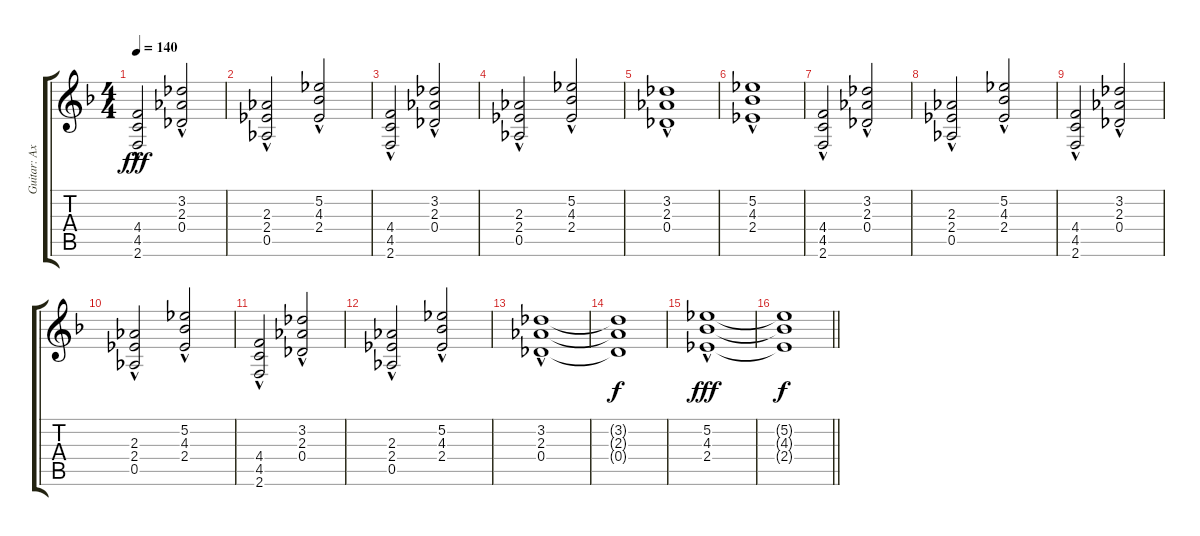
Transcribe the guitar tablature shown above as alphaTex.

\track ("Guitar: Axel" "Guitar: Ax") {instrument overdrivenguitar}
\staff {score tabs}
\tuning (Eb4 Bb3 Gb3 Db3 Ab2 Eb2) {hide}
\ts (4 4)
\tempo 140
\clef g2
\ks f
(4.4{hac} 4.5{hac} 2.6{hac}).2{dy fff} (3.2{hac} 2.3{hac} 0.4{hac}).2 |
(2.3{hac} 2.4{hac} 0.5{hac}).2 (5.2{hac} 4.3{hac} 2.4{hac}).2 |
(4.4{hac} 4.5{hac} 2.6{hac}).2 (3.2{hac} 2.3{hac} 0.4{hac}).2 |
(2.3{hac} 2.4{hac} 0.5{hac}).2 (5.2{hac} 4.3{hac} 2.4{hac}).2 |
(3.2{hac} 2.3{hac} 0.4{hac}).1 |
(5.2{hac} 4.3{hac} 2.4{hac}).1 |
(4.4{hac} 4.5{hac} 2.6{hac}).2 (3.2{hac} 2.3{hac} 0.4{hac}).2 |
(2.3{hac} 2.4{hac} 0.5{hac}).2 (5.2{hac} 4.3{hac} 2.4{hac}).2 |
(4.4{hac} 4.5{hac} 2.6{hac}).2 (3.2{hac} 2.3{hac} 0.4{hac}).2 |
(2.3{hac} 2.4{hac} 0.5{hac}).2 (5.2{hac} 4.3{hac} 2.4{hac}).2 |
(4.4{hac} 4.5{hac} 2.6{hac}).2 (3.2{hac} 2.3{hac} 0.4{hac}).2 |
(2.3{hac} 2.4{hac} 0.5{hac}).2 (5.2{hac} 4.3{hac} 2.4{hac}).2 |
(3.2{hac} 2.3{hac} 0.4{hac}).1 |
(3.2{t} 2.3{t} 0.4{t}).1{dy f} |
(5.2{hac} 4.3{hac} 2.4{hac}).1{dy fff} |
\barLineRight lightlight
(5.2{t} 4.3{t} 2.4{t}).1{dy f}
